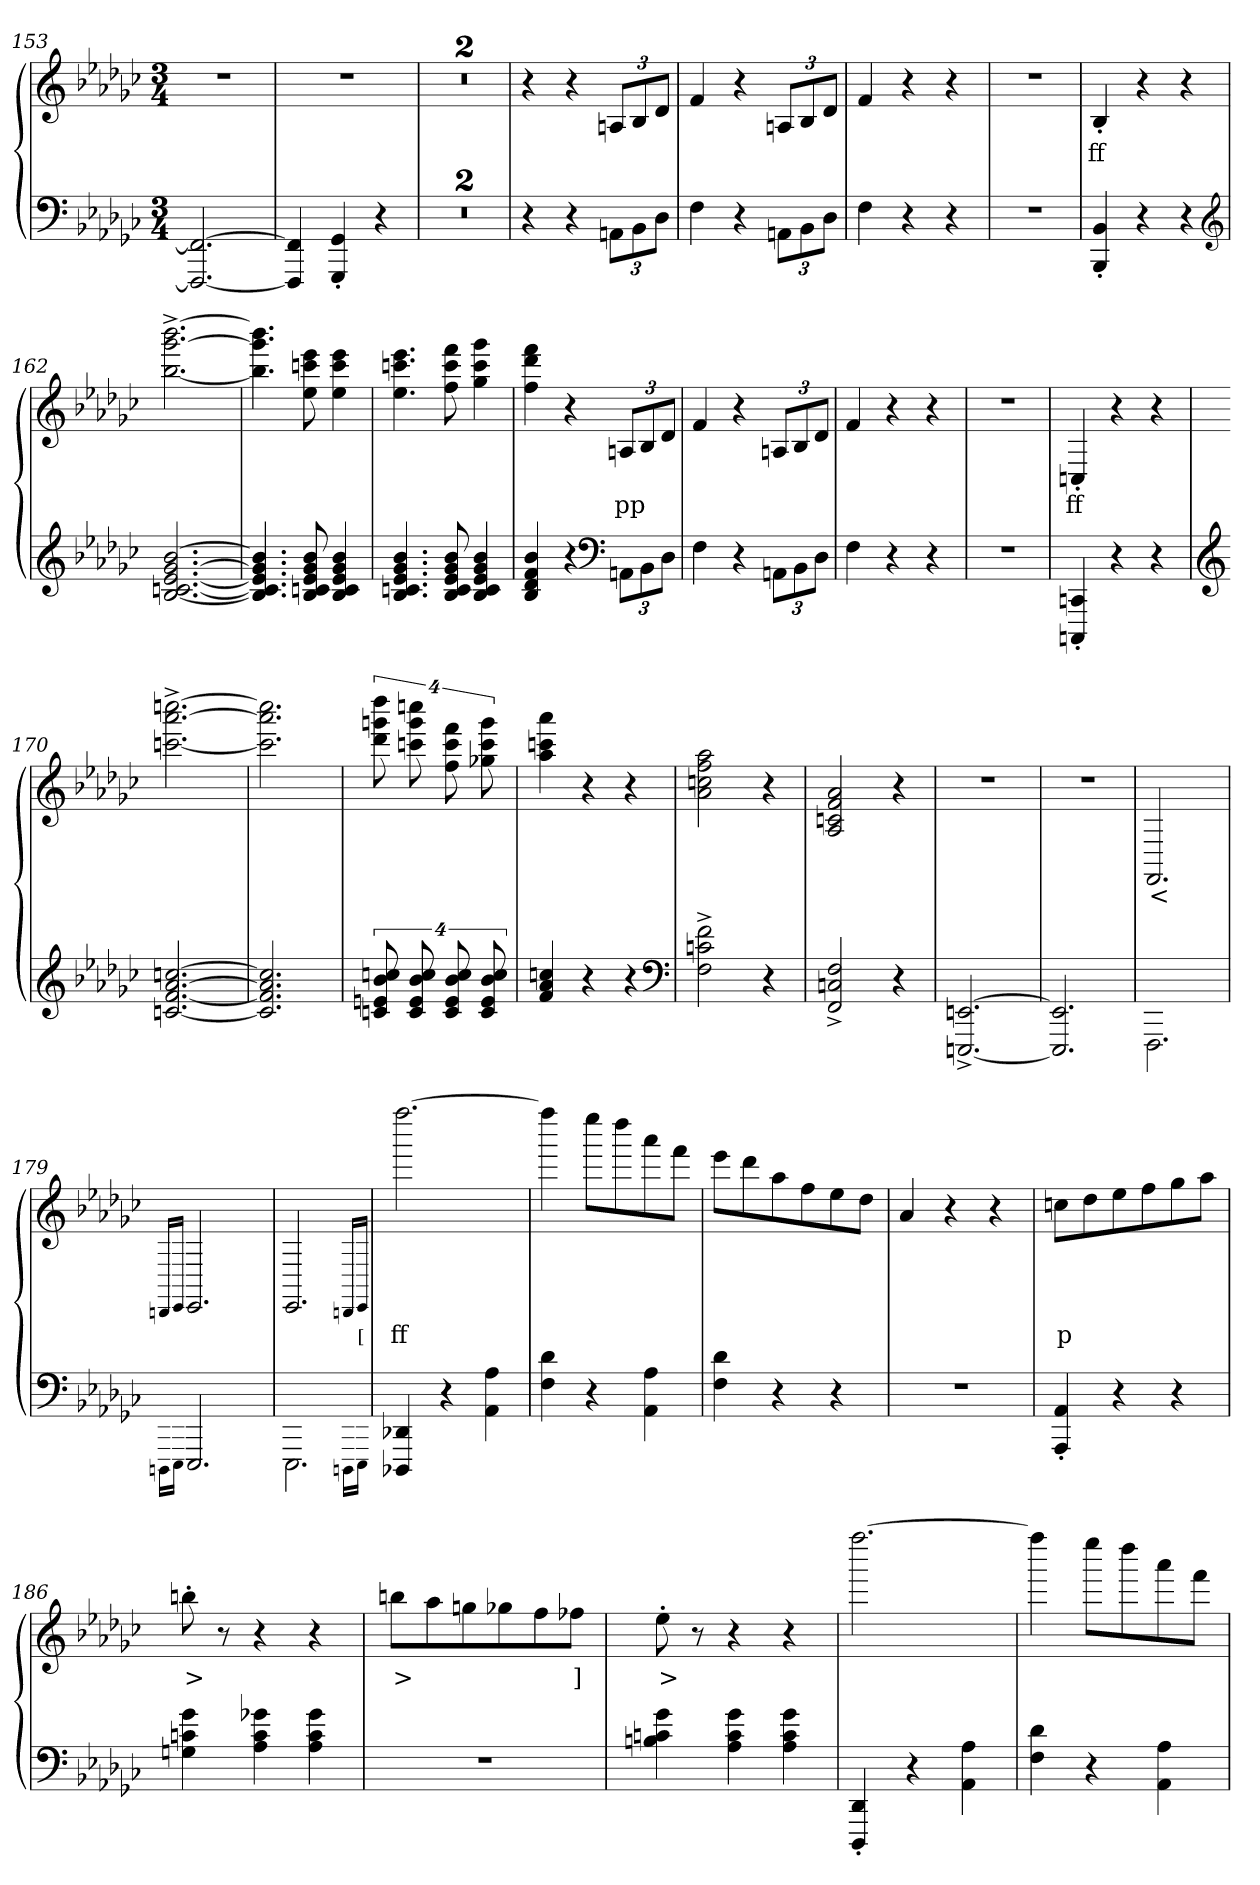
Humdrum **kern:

**kern	**kern	**text
*part2	*part1	*part1
*staff2	*staff1	*staff1
*clefF4	*clefG2	*
*k[b-e-a-d-g-c-]	*k[b-e-a-d-g-c-]	*
*M3/4	*M3/4	*
=153	=153	=153
2.FF_ 2.FFF_	2.r	.
=154	=154	=154
4FF] 4FFF]	2.r	.
4GG-'> 4GGG-'>	.	.
4r	.	.
=155	=155	=155
2.r	2.r	.
=156	=156	=156
2.r	2.r	.
=157	=157	=157
4r	4r	.
4r	4r	pp
12AAn\L	12An/L	.
12BB-	12B-/	.
12D-J	12d-\J	.
=158	=158	=158
4F	4f	.
4r	4r	.
12AAn\L	12An/L	.
12BB-	12B-/	.
12D-J	12d-\J	.
=159	=159	=159
4F	4f	.
4r	4r	.
4r	4r	.
=160	=160	=160
2.r	2.r	.
=161	=161	=161
4BB-'> 4BBB-'>	4B-'>	ff
4r	4r	.
4r	4r	.
*clefG2	*	*
=162	=162	=162
[2.b- [2.g- [2.e- [2.cn [2.B-	[2.bbb-^> [2.ggg-^> [2.bb-^>	.
=163	=163	=163
4.b-] 4.g-] 4.e-] 4.cn] 4.B-]	4.bbb-] 4.ggg-] 4.bb-]	.
8b- 8g- 8e- 8c 8B-	8eee- 8cccn 8ee-	.
4b- 4g- 4e- 4c 4B-	4eee- 4ccc 4ee-	.
=164	=164	=164
4.b- 4.g- 4.e- 4.cn 4.B-	4.eee- 4.cccn 4.ee-	.
8b- 8g- 8e- 8c 8B-	8fff 8ccc 8ff	.
4b- 4g- 4e- 4c 4B-	4ggg- 4ccc 4gg-	.
=165	=165	=165
4b- 4f 4d- 4B-	4fff 4ddd- 4ff	.
4r	4r	.
*clefF4	*	*
12AAn\L	12An/L	pp
12BB-	12B-/	.
12D-J	12d-\J	.
=166	=166	=166
4F	4f	.
4r	4r	.
12AAn\L	12An/L	.
12BB-	12B-/	.
12D-J	12d-\J	.
=167	=167	=167
4F	4f	.
4r	4r	.
4r	4r	.
=168	=168	=168
2.r	2.r	.
=169	=169	=169
4CCn'> 4CCCn'>	4Cn'>	ff
4r	4r	.
4r	4r	.
=170	=170	=170
*clefG2	*	*
[2.ccn [2.a- [2.f [2.cn	[2.ccccn^> [2.aaa-^> [2.cccn^>	.
=171	=171	=171
2.ccn] 2.a-] 2.f] 2.cn]	2.ccccn] 2.aaa-] 2.cccn]	.
=172	=172	=172
16%3ccn 16%3b- 16%3en 16%3cn	16%3dddd- 16%3gggn 16%3ddd-	.
16%3cc 16%3b- 16%3e 16%3c	16%3ccccn 16%3ggg 16%3cccn	.
16%3cc 16%3b- 16%3e 16%3c	16%3fff 16%3ccc 16%3ff	.
16%3cc 16%3b- 16%3e 16%3c	16%3ggg 16%3ccc 16%3gg-X	.
=173	=173	=173
4ccn 4a- 4f	4aaa- 4cccn 4aa-	.
4r	4r	.
4r	4r	.
*clefF4	*	*
=174	=174	=174
2f^> 2cn^> 2F^>	2aa- 2ff 2ccn 2a-	.
4r	4r	.
=175	=175	=175
2F^> 2Cn^> 2FF^>	2a- 2f 2cn 2A-	.
4r	4r	.
=176	=176	=176
[2.EEn^> [2.EEEn^>	2.r	.
=177	=177	=177
2.EEn] 2.EEEn]	2.r	.
=178	=178	=178
2.FFF\	2.FF	<
=179	=179	=179
16qqDDDn\LL	16qqDDn/LL	.
16qqEEE-\JJ	16qqEE-/JJ	.
2.EEE-	2.EE-	.
=180	=180	=180
2.EEE-\	2.EE-	.
16qqDDDn\LL	16qqDDn/LL	.
16qqEEE-\JJ	16qqEE-/JJ	[
=181	=181	=181
4DD-X 4DDD-X	[2.ffff	ff
4r	.	.
4A- 4AA-	.	.
=182	=182	=182
4d- 4F	4ffff]	.
4r	8eeee-L	.
.	8dddd-	.
4A- 4AA-	8aaa-	.
.	8fffJ	.
=183	=183	=183
4d- 4F	8eee-L	.
.	8ddd-	.
4r	8aa-	.
.	8ff	.
4r	8ee-	.
.	8dd-J	.
=184	=184	=184
2.r	4a-	.
.	4r	.
.	4r	.
=185	=185	=185
4AA-'> 4AAA-'>	8ccnL	p
.	8dd-	.
4r	8ee-	.
.	8ff	.
4r	8gg-	.
.	8aa-J	.
=186	=186	=186
4g- 4cn 4Gn	8bbn'>	>
.	8r	.
4g-X 4c 4A-	4r	.
4g- 4c 4A-	4r	]
=187	=187	=187
2.r	8bbnL	>
.	8aa-	.
.	8ggn	.
.	8gg-X	.
.	8ff	.
.	8ff-XJ	]
=188	=188	=188
4g- 4cn 4Bn	8ee-'>	>
.	8r	.
4g- 4c 4A-	4r	.
4g- 4c 4A-	4r	]
=189	=189	=189
4DD-'> 4DDD-'>	[2.ffff	.
4r	.	.
4A- 4AA-	.	.
=190	=190	=190
4d- 4F	4ffff]	.
4r	8eeee-L	.
.	8dddd-	.
4A- 4AA-	8aaa-	.
.	8fffJ	.
=	=	=
*-	*-	*-
